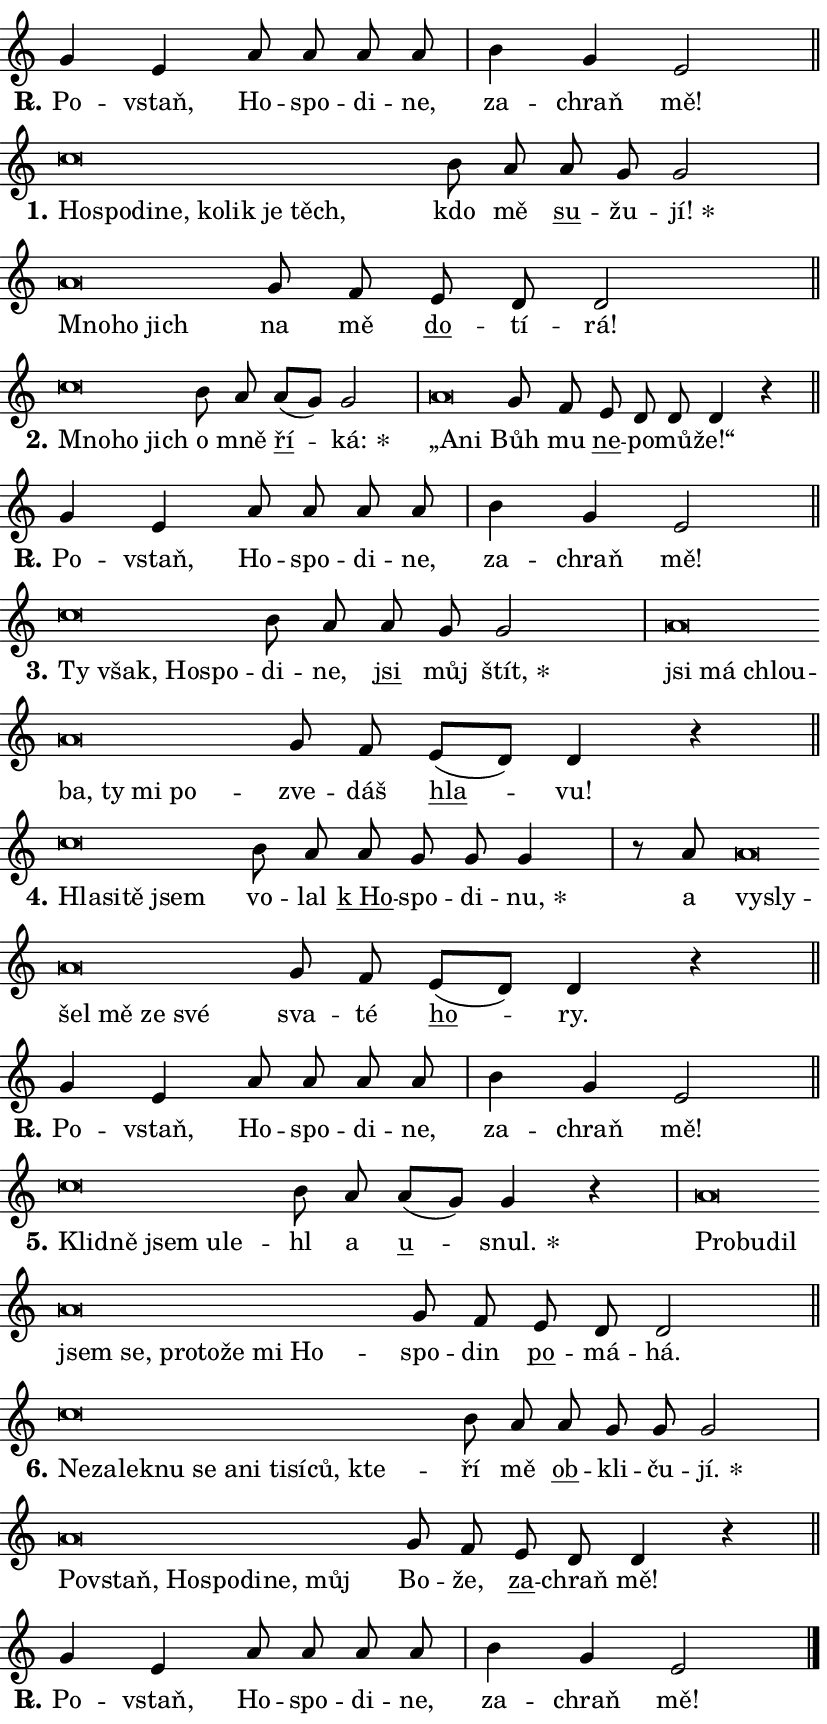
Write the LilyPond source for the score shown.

\version "2.24.0"
\header { tagline = "" }
\paper {
  indent = 0\cm
  top-margin = 0\cm
  right-margin = 0.13\cm % to fit lyric hyphens
  bottom-margin = 0\cm
  left-margin = 0\cm
  paper-width = 14\cm
  page-breaking = #ly:one-page-breaking
  system-system-spacing.basic-distance = #11
  score-system-spacing.basic-distance = #11
  ragged-last = ##f
}


%% Author: Thomas Morley
%% https://lists.gnu.org/archive/html/lilypond-user/2020-05/msg00002.html
#(define (line-position grob)
"Returns position of @var[grob} in current system:
   @code{'start}, if at first time-step
   @code{'end}, if at last time-step
   @code{'middle} otherwise
"
  (let* ((col (ly:item-get-column grob))
         (ln (ly:grob-object col 'left-neighbor))
         (rn (ly:grob-object col 'right-neighbor))
         (col-to-check-left (if (ly:grob? ln) ln col))
         (col-to-check-right (if (ly:grob? rn) rn col))
         (break-dir-left
           (and
             (ly:grob-property col-to-check-left 'non-musical #f)
             (ly:item-break-dir col-to-check-left)))
         (break-dir-right
           (and
             (ly:grob-property col-to-check-right 'non-musical #f)
             (ly:item-break-dir col-to-check-right))))
        (cond ((eqv? 1 break-dir-left) 'start)
              ((eqv? -1 break-dir-right) 'end)
              (else 'middle))))

#(define (tranparent-at-line-position vctor)
  (lambda (grob)
  "Relying on @code{line-position} select the relevant enry from @var{vctor}.
Used to determine transparency,"
    (case (line-position grob)
      ((end) (not (vector-ref vctor 0)))
      ((middle) (not (vector-ref vctor 1)))
      ((start) (not (vector-ref vctor 2))))))

noteHeadBreakVisibility =
#(define-music-function (break-visibility)(vector?)
"Makes @code{NoteHead}s transparent relying on @var{break-visibility}"
#{
  \override NoteHead.transparent =
    #(tranparent-at-line-position break-visibility)
#})

#(define delete-ledgers-for-transparent-note-heads
  (lambda (grob)
    "Reads whether a @code{NoteHead} is transparent.
If so this @code{NoteHead} is removed from @code{'note-heads} from
@var{grob}, which is supposed to be @code{LedgerLineSpanner}.
As a result ledgers are not printed for this @code{NoteHead}"
    (let* ((nhds-array (ly:grob-object grob 'note-heads))
           (nhds-list
             (if (ly:grob-array? nhds-array)
                 (ly:grob-array->list nhds-array)
                 '()))
           ;; Relies on the transparent-property being done before
           ;; Staff.LedgerLineSpanner.after-line-breaking is executed.
           ;; This is fragile ...
           (to-keep
             (remove
               (lambda (nhd)
                 (ly:grob-property nhd 'transparent #f))
               nhds-list)))
      ;; TODO find a better method to iterate over grob-arrays, similiar
      ;; to filter/remove etc for lists
      ;; For now rebuilt from scratch
      (set! (ly:grob-object grob 'note-heads)  '())
      (for-each
        (lambda (nhd)
          (ly:pointer-group-interface::add-grob grob 'note-heads nhd))
        to-keep))))

squashNotes = {
  \override NoteHead.X-extent = #'(-0.2 . 0.2)
  \override NoteHead.Y-extent = #'(-0.75 . 0)
  \override NoteHead.stencil =
    #(lambda (grob)
       (let ((pos (ly:grob-property grob 'staff-position)))
         (begin
           (if (< pos -7) (display "ERROR: Lower brevis then expected\n") (display ""))
           (if (<= pos -6) ly:text-interface::print ly:note-head::print))))
}
unSquashNotes = {
  \revert NoteHead.X-extent
  \revert NoteHead.Y-extent
  \revert NoteHead.stencil
}

hideNotes = \noteHeadBreakVisibility #begin-of-line-visible
unHideNotes = \noteHeadBreakVisibility #all-visible

% work-around for resetting accidentals
% https://lilypond.org/doc/v2.23/Documentation/notation/displaying-rhythms#unmetered-music
cadenzaMeasure = {
  \cadenzaOff
  \partial 1024 s1024
  \cadenzaOn
}

#(define-markup-command (accent layout props text) (markup?)
  "Underline accented syllable"
  (interpret-markup layout props
    #{\markup \override #'(offset . 4.3) \underline { #text }#}))

responsum = \markup \concat {
  "R" \hspace #-1.05 \path #0.1 #'((moveto 0 0.07) (lineto 0.9 0.8)) \hspace #0.05 "."
}

spaceSize = #0.6828661417322834 % exact space size for TeX Gyre Schola

\layout {
  \context {
    \Staff
    \remove "Time_signature_engraver"
    \override LedgerLineSpanner.after-line-breaking = #delete-ledgers-for-transparent-note-heads
  }
  \context {
    \Lyrics {
      \override LyricSpace.minimum-distance = \spaceSize
      \override LyricText.font-name = #"TeX Gyre Schola"
      \override LyricText.font-size = 1
      \override StanzaNumber.font-name = #"TeX Gyre Schola Bold"
      \override StanzaNumber.font-size = 1
    }
  }
  \context {
    \Score 
    \override NoteHead.text =
      #(lambda (grob) 
        (let ((pos (ly:grob-property grob 'staff-position)))
          #{\markup {
            \combine
              \halign #-0.55 \raise #(if (= pos -6) 0 0.5) \override #'(thickness . 2) \draw-line #'(3.2 . 0)
              \musicglyph "noteheads.sM1"
          }#}))
  }
}

% magnetic-lyrics.ily
%
%   written by
%     Jean Abou Samra <jean@abou-samra.fr>
%     Werner Lemberg <wl@gnu.org>
%
%   adapted by
%     Jiri Hon <jiri.hon@gmail.com>
%
% Version 2022-Apr-15

% https://www.mail-archive.com/lilypond-user@gnu.org/msg149350.html

#(define (Left_hyphen_pointer_engraver context)
   "Collect syllable-hyphen-syllable occurrences in lyrics and store
them in properties.  This engraver only looks to the left.  For
example, if the lyrics input is @code{foo -- bar}, it does the
following.

@itemize @bullet
@item
Set the @code{text} property of the @code{LyricHyphen} grob between
@q{foo} and @q{bar} to @code{foo}.

@item
Set the @code{left-hyphen} property of the @code{LyricText} grob with
text @q{foo} to the @code{LyricHyphen} grob between @q{foo} and
@q{bar}.
@end itemize

Use this auxiliary engraver in combination with the
@code{lyric-@/text::@/apply-@/magnetic-@/offset!} hook."
   (let ((hyphen #f)
         (text #f))
     (make-engraver
      (acknowledgers
       ((lyric-syllable-interface engraver grob source-engraver)
        (set! text grob)))
      (end-acknowledgers
       ((lyric-hyphen-interface engraver grob source-engraver)
        ;(when (not (grob::has-interface grob 'lyric-space-interface))
          (set! hyphen grob)));)
      ((stop-translation-timestep engraver)
       (when (and text hyphen)
         (ly:grob-set-object! text 'left-hyphen hyphen))
       (set! text #f)
       (set! hyphen #f)))))

#(define (lyric-text::apply-magnetic-offset! grob)
   "If the space between two syllables is less than the value in
property @code{LyricText@/.details@/.squash-threshold}, move the right
syllable to the left so that it gets concatenated with the left
syllable.

Use this function as a hook for
@code{LyricText@/.after-@/line-@/breaking} if the
@code{Left_@/hyphen_@/pointer_@/engraver} is active."
   (let ((hyphen (ly:grob-object grob 'left-hyphen #f)))
     (when hyphen
       (let ((left-text (ly:spanner-bound hyphen LEFT)))
         (when (grob::has-interface left-text 'lyric-syllable-interface)
           (let* ((common (ly:grob-common-refpoint grob left-text X))
                  (this-x-ext (ly:grob-extent grob common X))
                  (left-x-ext
                   (begin
                     ;; Trigger magnetism for left-text.
                     (ly:grob-property left-text 'after-line-breaking)
                     (ly:grob-extent left-text common X)))
                  ;; `delta` is the gap width between two syllables.
                  (delta (- (interval-start this-x-ext)
                            (interval-end left-x-ext)))
                  (details (ly:grob-property grob 'details))
                  (threshold (assoc-get 'squash-threshold details 0.2)))
             (when (< delta threshold)
               (let* (;; We have to manipulate the input text so that
                      ;; ligatures crossing syllable boundaries are not
                      ;; disabled.  For languages based on the Latin
                      ;; script this is essentially a beautification.
                      ;; However, for non-Western scripts it can be a
                      ;; necessity.
                      (lt (ly:grob-property left-text 'text))
                      (rt (ly:grob-property grob 'text))
                      (is-space (grob::has-interface hyphen 'lyric-space-interface))
                      (space (if is-space " " ""))
                      (extra-delta (if is-space spaceSize 0))
                      ;; Append new syllable.
                      (ltrt-space (if (and (string? lt) (string? rt))
                                (string-append lt space rt)
                                (make-concat-markup (list lt space rt))))
                      ;; Right-align `ltrt` to the right side.
                      (ltrt-space-markup (grob-interpret-markup
                               grob
                               (make-translate-markup
                                (cons (interval-length this-x-ext) 0)
                                (make-right-align-markup ltrt-space)))))
                 (begin
                   ;; Don't print `left-text`.
                   (ly:grob-set-property! left-text 'stencil #f)
                   ;; Set text and stencil (which holds all collected
                   ;; syllables so far) and shift it to the left.
                   (ly:grob-set-property! grob 'text ltrt-space)
                   (ly:grob-set-property! grob 'stencil ltrt-space-markup)
                   (ly:grob-translate-axis! grob (- (- delta extra-delta)) X))))))))))


#(define (lyric-hyphen::displace-bounds-first grob)
   ;; Make very sure this callback isn't triggered too early.
   (let ((left (ly:spanner-bound grob LEFT))
         (right (ly:spanner-bound grob RIGHT)))
     (ly:grob-property left 'after-line-breaking)
     (ly:grob-property right 'after-line-breaking)
     (ly:lyric-hyphen::print grob)))

squashThreshold = #0.4

\layout {
  \context {
    \Lyrics
    \consists #Left_hyphen_pointer_engraver
    \override LyricText.after-line-breaking =
      #lyric-text::apply-magnetic-offset!
    \override LyricHyphen.stencil = #lyric-hyphen::displace-bounds-first
    \override LyricText.details.squash-threshold = \squashThreshold
    \override LyricHyphen.minimum-distance = 0
    \override LyricHyphen.minimum-length = \squashThreshold
  }
}

squashText = \override LyricText.details.squash-threshold = 9999
unSquashText = \override LyricText.details.squash-threshold = \squashThreshold

leftText = \override LyricText.self-alignment-X = #LEFT
unLeftText = \revert LyricText.self-alignment-X

starOffset = #(lambda (grob) 
                (let ((x_offset (ly:self-alignment-interface::aligned-on-x-parent grob)))
                  (if (= x_offset 0) 0 (+ x_offset 1.2))))

star = #(define-music-function (syllable)(string?)
"Append star separator at the end of a syllable"
#{
  \once \override LyricText.X-offset = #starOffset
  \lyricmode { \markup {
    #syllable
    \override #'((font-name . "TeX Gyre Schola Bold")) \hspace #0.2 \lower #0.65 \larger "*"
  } }
#})

starAccent = #(define-music-function (syllable)(string?)
"Append star separator at the end of a syllable and make accent"
#{
  \once \override LyricText.X-offset = #starOffset
  \lyricmode { \markup {
    \accent #syllable
    \override #'((font-name . "TeX Gyre Schola Bold")) \hspace #0.2 \lower #0.65 \larger "*"
  } }
#})

breath = #(define-music-function (syllable)(string?)
"Append breathing indicator at the end of a syllable"
#{
  \lyricmode { \markup { #syllable "+" } }
#})

optionalBreath = #(define-music-function (syllable)(string?)
"Append optional breathing indicator at the end of a syllable"
#{
  \lyricmode { \markup { #syllable "(+)" } }
#})


\score {
    <<
        \new Voice = "melody" { \cadenzaOn \key c \major \relative { g'4 e a8 a a a \cadenzaMeasure \bar "|" b4 g e2 \cadenzaMeasure \bar "||" \break } }
        \new Lyrics \lyricsto "melody" { \lyricmode { \set stanza = \responsum
Po -- vstaň, Ho -- spo -- di -- ne, za -- chraň mě! } }
    >>
    \layout {}
}

\score {
    <<
        \new Voice = "melody" { \cadenzaOn \key c \major \relative { \squashNotes c''\breve*1/16 \hideNotes \breve*1/16 \bar "" \breve*1/16 \bar "" \breve*1/16 \bar "" \breve*1/16 \bar "" \breve*1/16 \bar "" \breve*1/16 \breve*1/16 \bar "" \unHideNotes \unSquashNotes b8 a \bar "" a g g2 \cadenzaMeasure \bar "|" \squashNotes a\breve*1/16 \hideNotes \breve*1/16 \breve*1/16 \bar "" \unHideNotes \unSquashNotes g8 f \bar "" e d d2 \cadenzaMeasure \bar "||" \break } }
        \new Lyrics \lyricsto "melody" { \lyricmode { \set stanza = "1."
\leftText Ho -- \squashText spo -- di -- ne, ko -- lik je těch, \unLeftText \unSquashText kdo mě \markup \accent su -- žu -- \star jí! \leftText Mno -- \squashText ho jich \unLeftText \unSquashText na mě \markup \accent do -- tí -- rá! } }
    >>
    \layout {}
}

\score {
    <<
        \new Voice = "melody" { \cadenzaOn \key c \major \relative { \squashNotes c''\breve*1/16 \hideNotes \breve*1/16 \breve*1/16 \bar "" \unHideNotes \unSquashNotes b8 a \bar "" a[( g)] g2 \cadenzaMeasure \bar "|" \squashNotes a\breve*1/16 \hideNotes \breve*1/16 \bar "" \unHideNotes \unSquashNotes g8 f \bar "" e d d d4 r \cadenzaMeasure \bar "||" \break } }
        \new Lyrics \lyricsto "melody" { \lyricmode { \set stanza = "2."
\leftText Mno -- \squashText ho jich \unLeftText \unSquashText o mně \markup \accent ří -- \star ká: \leftText „A -- \squashText ni \unLeftText \unSquashText Bůh mu \markup \accent ne -- po -- mů -- že!“ } }
    >>
    \layout {}
}

\score {
    <<
        \new Voice = "melody" { \cadenzaOn \key c \major \relative { g'4 e a8 a a a \cadenzaMeasure \bar "|" b4 g e2 \cadenzaMeasure \bar "||" \break } }
        \new Lyrics \lyricsto "melody" { \lyricmode { \set stanza = \responsum
Po -- vstaň, Ho -- spo -- di -- ne, za -- chraň mě! } }
    >>
    \layout {}
}

\score {
    <<
        \new Voice = "melody" { \cadenzaOn \key c \major \relative { \squashNotes c''\breve*1/16 \hideNotes \breve*1/16 \bar "" \breve*1/16 \breve*1/16 \bar "" \unHideNotes \unSquashNotes b8 a \bar "" a g g2 \cadenzaMeasure \bar "|" \squashNotes a\breve*1/16 \hideNotes \breve*1/16 \bar "" \breve*1/16 \bar "" \breve*1/16 \bar "" \breve*1/16 \bar "" \breve*1/16 \breve*1/16 \bar "" \unHideNotes \unSquashNotes g8 f \bar "" e[( d)] d4 r \cadenzaMeasure \bar "||" \break } }
        \new Lyrics \lyricsto "melody" { \lyricmode { \set stanza = "3."
\leftText Ty \squashText však, Ho -- spo -- \unLeftText \unSquashText di -- ne, \markup \accent jsi můj \star štít, \leftText jsi \squashText má chlou -- ba, ty mi po -- \unLeftText \unSquashText zve -- dáš \markup \accent hla -- vu! } }
    >>
    \layout {}
}

\score {
    <<
        \new Voice = "melody" { \cadenzaOn \key c \major \relative { \squashNotes c''\breve*1/16 \hideNotes \breve*1/16 \bar "" \breve*1/16 \breve*1/16 \bar "" \unHideNotes \unSquashNotes b8 a \bar "" a g g g4 \cadenzaMeasure \bar "|" r8 a8 \squashNotes a\breve*1/16 \hideNotes \breve*1/16 \bar "" \breve*1/16 \bar "" \breve*1/16 \bar "" \breve*1/16 \breve*1/16 \bar "" \unHideNotes \unSquashNotes g8 f \bar "" e[( d)] d4 r \cadenzaMeasure \bar "||" \break } }
        \new Lyrics \lyricsto "melody" { \lyricmode { \set stanza = "4."
\leftText Hla -- \squashText si -- tě jsem \unLeftText \unSquashText vo -- lal \markup \accent "k Ho" -- spo -- di -- \star nu, a \leftText vy -- \squashText sly -- šel mě ze své \unLeftText \unSquashText sva -- té \markup \accent ho -- ry. } }
    >>
    \layout {}
}

\score {
    <<
        \new Voice = "melody" { \cadenzaOn \key c \major \relative { g'4 e a8 a a a \cadenzaMeasure \bar "|" b4 g e2 \cadenzaMeasure \bar "||" \break } }
        \new Lyrics \lyricsto "melody" { \lyricmode { \set stanza = \responsum
Po -- vstaň, Ho -- spo -- di -- ne, za -- chraň mě! } }
    >>
    \layout {}
}

\score {
    <<
        \new Voice = "melody" { \cadenzaOn \key c \major \relative { \squashNotes c''\breve*1/16 \hideNotes \breve*1/16 \bar "" \breve*1/16 \bar "" \breve*1/16 \breve*1/16 \bar "" \unHideNotes \unSquashNotes b8 a \bar "" a[( g)] g4 r \cadenzaMeasure \bar "|" \squashNotes a\breve*1/16 \hideNotes \breve*1/16 \bar "" \breve*1/16 \bar "" \breve*1/16 \bar "" \breve*1/16 \bar "" \breve*1/16 \bar "" \breve*1/16 \bar "" \breve*1/16 \bar "" \breve*1/16 \breve*1/16 \bar "" \unHideNotes \unSquashNotes g8 f \bar "" e d d2 \cadenzaMeasure \bar "||" \break } }
        \new Lyrics \lyricsto "melody" { \lyricmode { \set stanza = "5."
\leftText Klid -- \squashText ně jsem u -- le -- \unLeftText \unSquashText hl a \markup \accent u -- \star snul. \leftText Pro -- \squashText bu -- dil jsem se, pro -- to -- že mi Ho -- \unLeftText \unSquashText spo -- din \markup \accent po -- má -- há. } }
    >>
    \layout {}
}

\score {
    <<
        \new Voice = "melody" { \cadenzaOn \key c \major \relative { \squashNotes c''\breve*1/16 \hideNotes \breve*1/16 \bar "" \breve*1/16 \bar "" \breve*1/16 \bar "" \breve*1/16 \bar "" \breve*1/16 \bar "" \breve*1/16 \bar "" \breve*1/16 \bar "" \breve*1/16 \bar "" \breve*1/16 \breve*1/16 \bar "" \unHideNotes \unSquashNotes b8 a \bar "" a g g g2 \cadenzaMeasure \bar "|" \squashNotes a\breve*1/16 \hideNotes \breve*1/16 \bar "" \breve*1/16 \bar "" \breve*1/16 \bar "" \breve*1/16 \bar "" \breve*1/16 \breve*1/16 \bar "" \unHideNotes \unSquashNotes g8 f \bar "" e d d4 r \cadenzaMeasure \bar "||" \break } }
        \new Lyrics \lyricsto "melody" { \lyricmode { \set stanza = "6."
\leftText Ne -- \squashText za -- lek -- nu se a -- ni ti -- sí -- ců, kte -- \unLeftText \unSquashText ří mě \markup \accent ob -- kli -- ču -- \star jí. \leftText Po -- \squashText vstaň, Ho -- spo -- di -- ne, můj \unLeftText \unSquashText Bo -- že, \markup \accent za -- chraň mě! } }
    >>
    \layout {}
}

\score {
    <<
        \new Voice = "melody" { \cadenzaOn \key c \major \relative { g'4 e a8 a a a \cadenzaMeasure \bar "|" b4 g e2 \cadenzaMeasure \bar "||" \break } \bar "|." }
        \new Lyrics \lyricsto "melody" { \lyricmode { \set stanza = \responsum
Po -- vstaň, Ho -- spo -- di -- ne, za -- chraň mě! } }
    >>
    \layout {}
}
